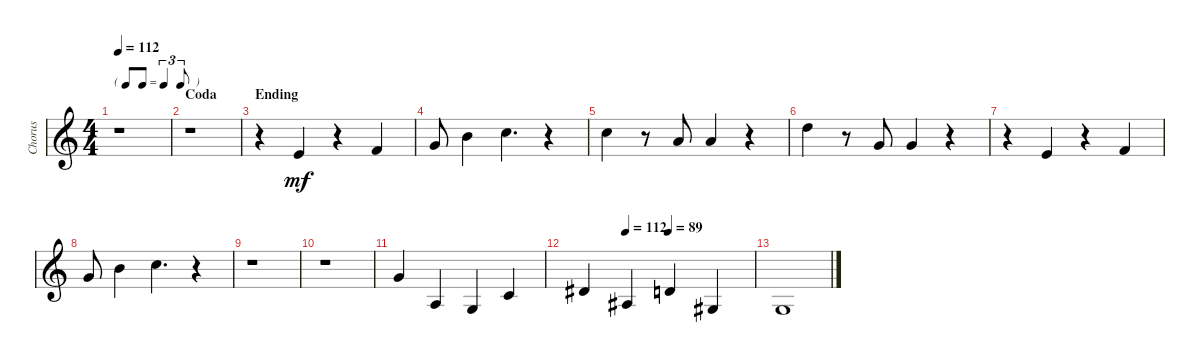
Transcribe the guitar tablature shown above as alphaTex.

\track ("Chorus" "Chorus") {instrument pad4choir}
\staff {score}
\tuning (E4 B3 G3 D3 A2 E2 B1) {hide}
\ts (4 4)
\tf triplet8th
\tempo 112
\clef g2
\ks c
r.1{dy mf} |
\section ("" "Coda")
r.1 |
\section ("" "Ending")
r.4 0.1.4 r.4 1.1.4 |
3.1.8 7.1.4 8.1.4{d} r.4 |
8.1.4 r.8 5.1.8 5.1.4 r.4 |
10.1.4 r.8 3.1.8 3.1.4 r.4 |
r.4 0.1.4 r.4 1.1.4 |
3.1.8 7.1.4 8.1.4{d} r.4 |
r.1 |
r.1 |
3.1.4 2.3.4 0.3.4 1.2.4 |
\tempo (112 0.25)
\tempo (89 0.5)
4.2.4 3.3.4 3.2.4 1.3.4 |
0.3.1
